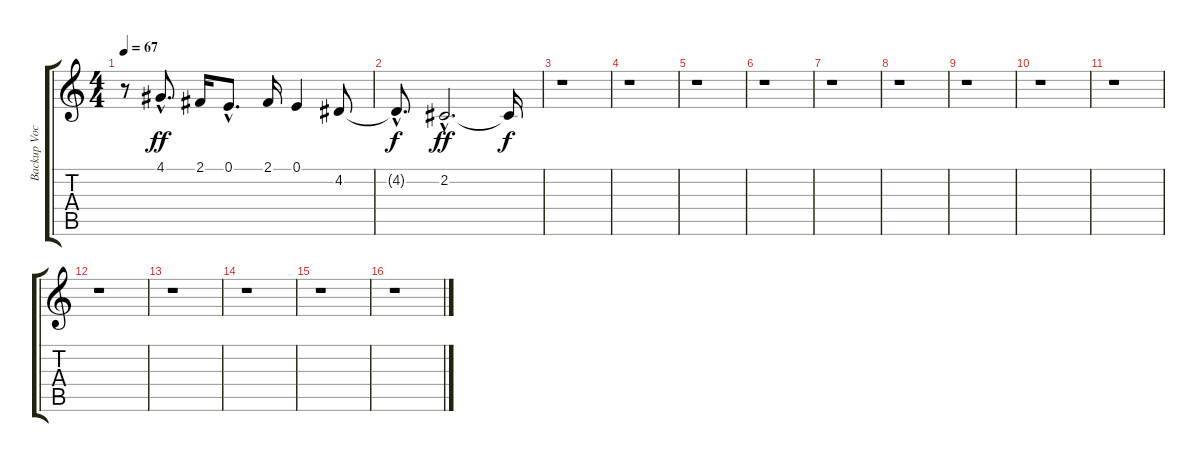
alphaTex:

\track ("Backup Vocal" "Backup Voc") {instrument choiraahs}
\staff {score tabs}
\tuning (E4 B3 G3 D3 A2 E2) {hide}
\ts (4 4)
\tempo 67
\clef g2
\ks c
r.8{dy mf} 4.1{hac}.8{d dy ff} 2.1.16 0.1{hac}.8{d} 2.1.16 0.1.4 4.2.8 |
4.2{hac t}.8{d dy f} 2.2{hac}.2{d dy ff} 2.2{t}.16{dy f} |
r.1 |
r.1 |
r.1 |
r.1 |
r.1 |
r.1 |
r.1 |
r.1 |
r.1 |
r.1 |
r.1 |
r.1 |
r.1 |
r.1
